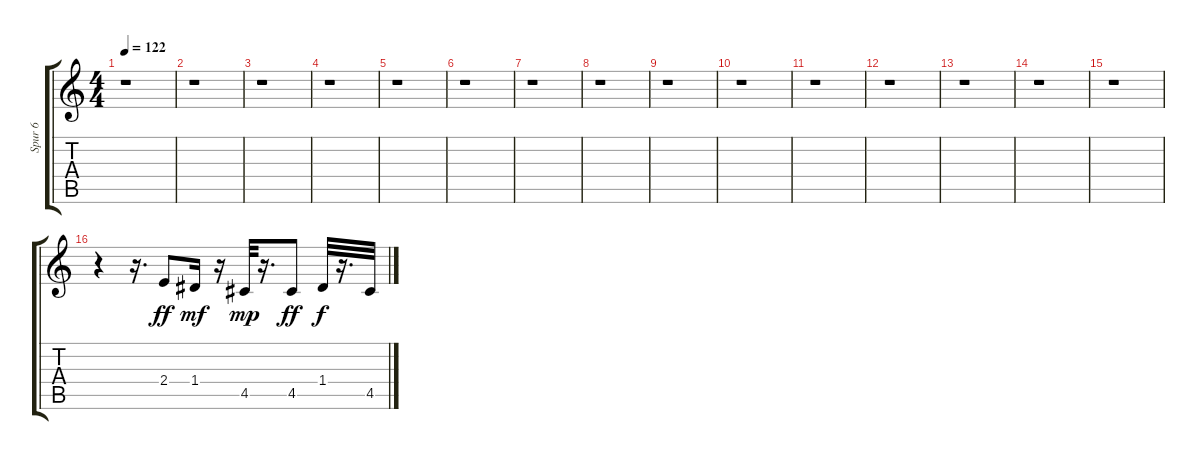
\track ("Spur 6" "Spur 6") {instrument electricguitarclean}
\staff {score tabs}
\tuning (E4 B3 G3 D3 A2 E2) {hide}
\ts (4 4)
\tempo 122
\clef g2
\ks c
r.1{dy f} |
r.1 |
r.1 |
r.1 |
r.1 |
r.1 |
r.1 |
r.1 |
r.1 |
r.1 |
r.1 |
r.1 |
r.1 |
r.1 |
r.1 |
r.4 r.16{d} 2.4.8{dy ff} 1.4.16{dy mf} r.16 4.5.32{dy mp} r.16{d} 4.5.8{dy ff} 1.4.32{dy f} r.16{d} 4.5.32
